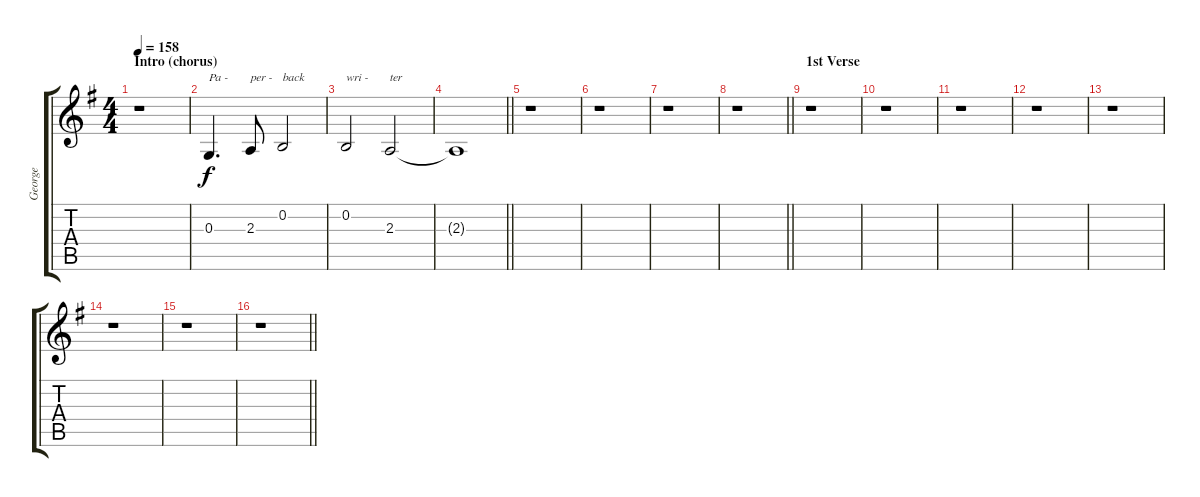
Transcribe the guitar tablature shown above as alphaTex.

\track ("George" "George") {instrument tenorsax}
\staff {score tabs}
\tuning (E4 B3 G3 D3 A2 E2) {hide}
\ts (4 4)
\section ("" "Intro (chorus)")
\tempo 158
\clef g2
\ks g
r.1{dy f instrument tenorsax} |
0.3.4{d txt "Pa -"} 2.3.8{txt "per -"} 0.2.2{txt "back"} |
0.2.2{txt "wri -"} 2.3.2{txt "ter"} |
\barLineRight lightlight
2.3{t}.1 |
\section ("" "")
r.1 |
r.1 |
r.1 |
\barLineRight lightlight
r.1 |
\section ("" "1st Verse")
r.1 |
r.1 |
r.1 |
r.1 |
r.1 |
r.1 |
r.1 |
\barLineRight lightlight
r.1
